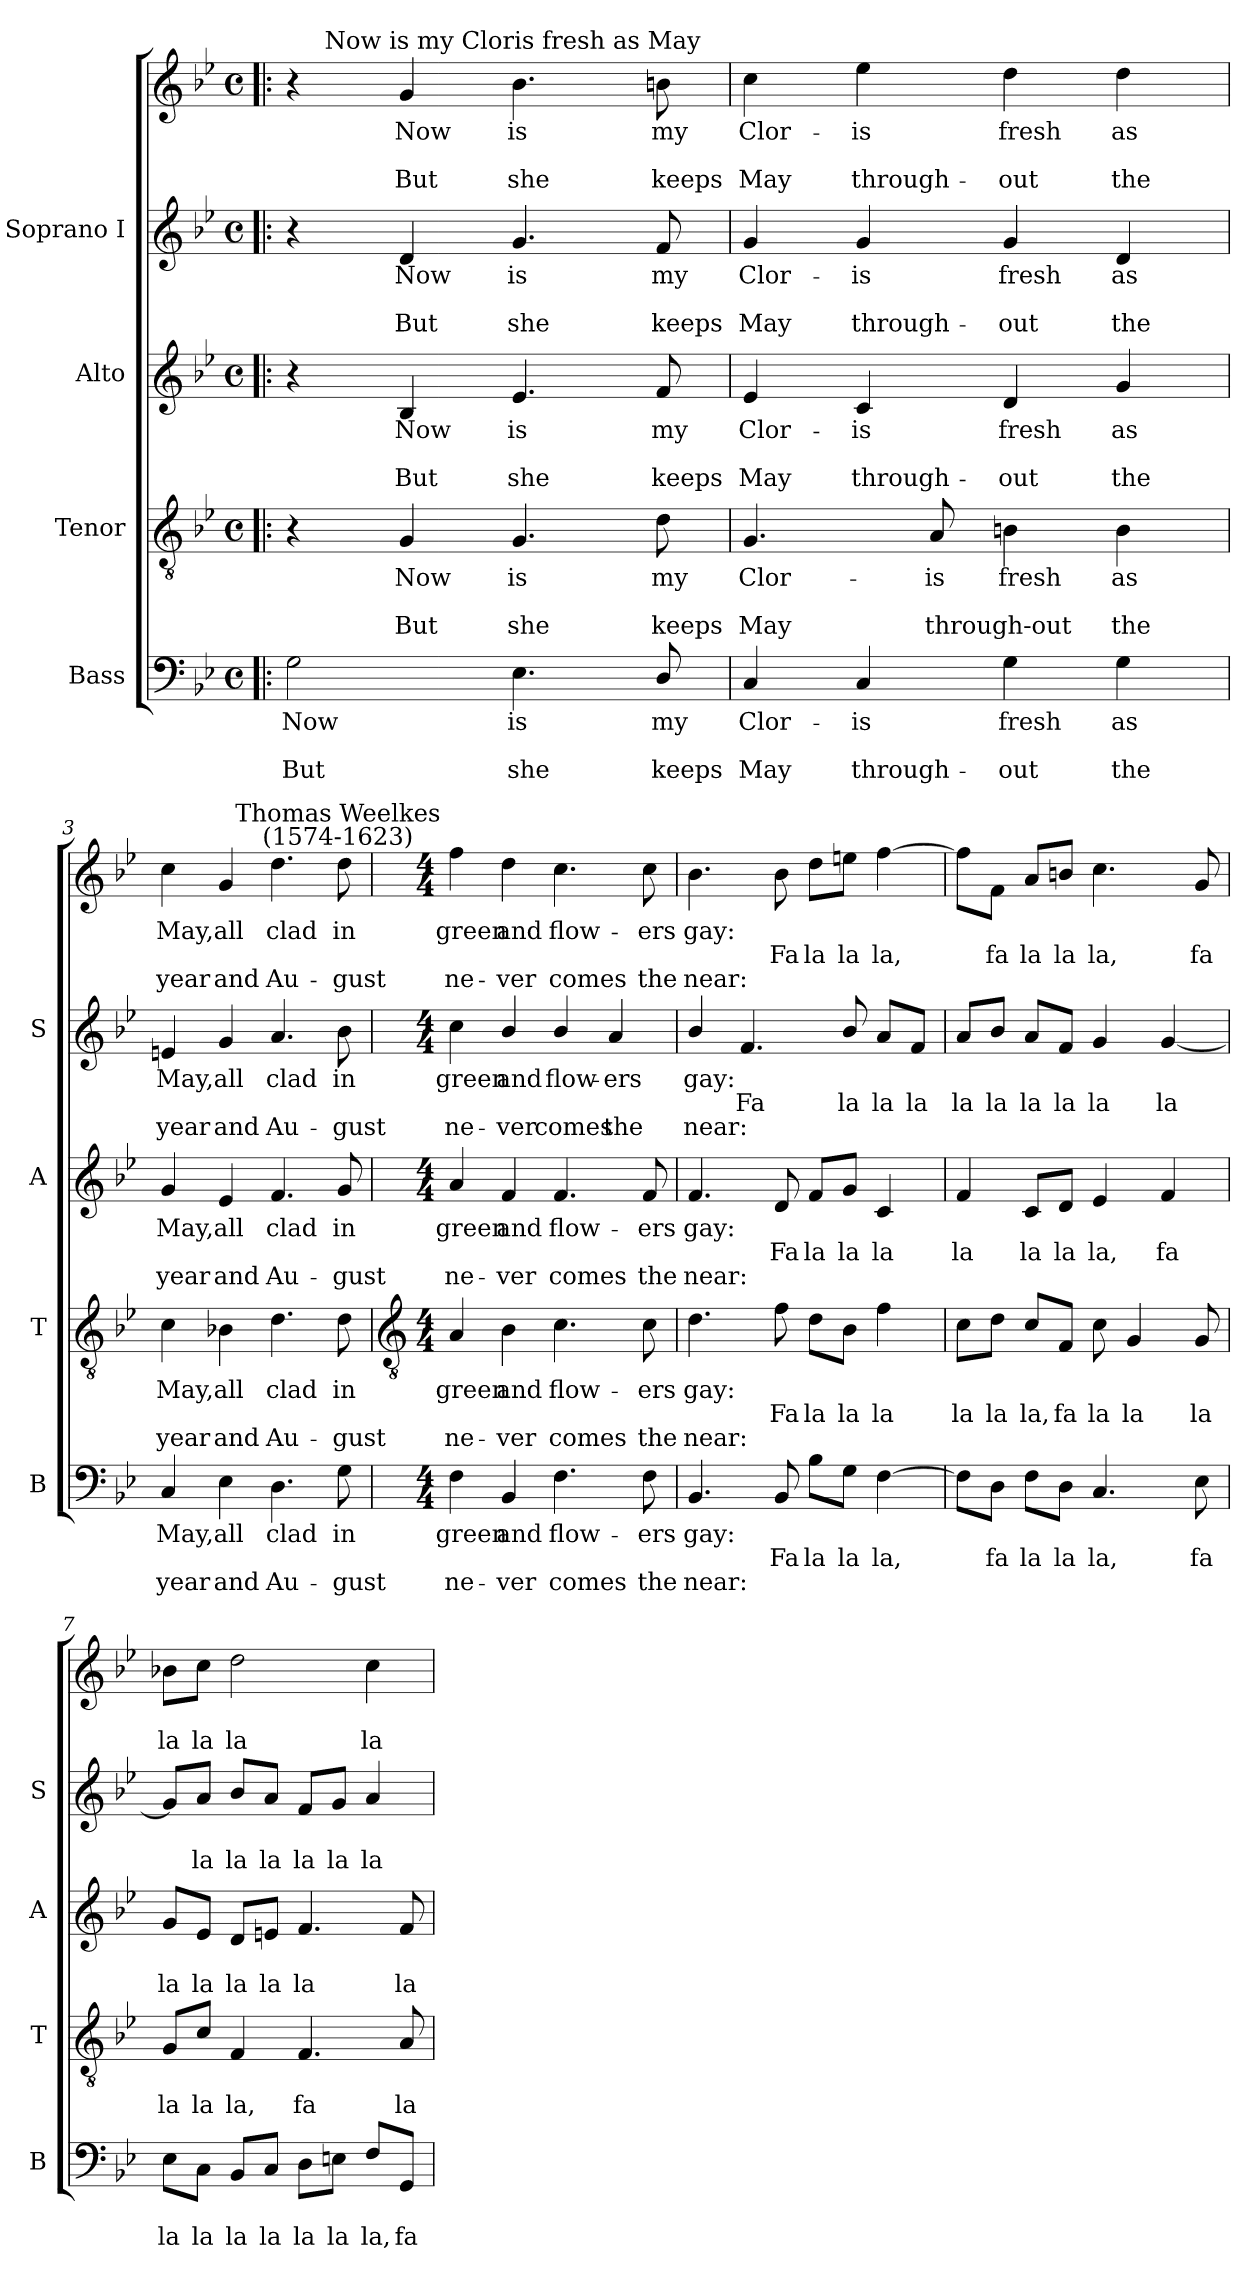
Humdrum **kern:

**kern	**text	**text	**text	**kern	**text	**text	**text	**kern	**text	**text	**text	**kern	**text	**text	**text	**kern	**text	**text	**text
*part4	*part4	*part4	*part4	*part3	*part3	*part3	*part3	*part2	*part2	*part2	*part2	*part1	*part1	*part1	*part1	*part1	*part1	*part1	*part1
*staff5	*staff5	*staff5	*staff5	*staff4	*staff4	*staff4	*staff4	*staff3	*staff3	*staff3	*staff3	*staff2	*staff2	*staff2	*staff2	*staff1	*staff1	*staff1	*staff1
*I"Bass	*	*	*	*I"Tenor	*	*	*	*I"Alto	*	*	*	*I"Soprano I	*	*	*	*	*	*	*
*I'B	*	*	*	*I'T	*	*	*	*I'A	*	*	*	*I'S	*	*	*	*	*	*	*
*clefF4	*	*	*	*clefGv2	*	*	*	*clefG2	*	*	*	*clefG2	*	*	*	*clefG2	*	*	*
*k[b-e-]	*	*	*	*k[b-e-]	*	*	*	*k[b-e-]	*	*	*	*k[b-e-]	*	*	*	*k[b-e-]	*	*	*
*B-:	*	*	*	*B-:	*	*	*	*B-:	*	*	*	*B-:	*	*	*	*B-:	*	*	*
*M4/4	*	*	*	*M4/4	*	*	*	*M4/4	*	*	*	*M4/4	*	*	*	*M4/4	*	*	*
*met(c)	*	*	*	*met(c)	*	*	*	*met(c)	*	*	*	*met(c)	*	*	*	*met(c)	*	*	*
=1!|:	=1!|:	=1!|:	=1!|:	=1!|:	=1!|:	=1!|:	=1!|:	=1!|:	=1!|:	=1!|:	=1!|:	=1!|:	=1!|:	=1!|:	=1!|:	=1!|:	=1!|:	=1!|:	=1!|:
!	!LO:LY:b	!	!LO:LY:b	!	!	!	!	!	!	!	!	!	!	!	!	!	!	!	!
2G	Now	.	But	4r	.	.	.	4r	.	.	.	4r	.	.	.	4r	.	.	.
!	!	!	!	!	!LO:LY:b	!	!LO:LY:b	!	!LO:LY:b	!	!LO:LY:b	!	!LO:LY:b	!	!LO:LY:b	!	!LO:LY:b	!	!LO:LY:b
.	.	.	.	4G	Now	.	But	4B-	Now	.	But	4d	Now	.	But	4g	Now	.	But
!	!	!	!	!	!	!	!	!	!	!	!	!	!	!	!	!LO:TX:a:cj:t=Now is my Cloris fresh as May	!	!	!
!	!LO:LY:b	!	!LO:LY:b	!	!LO:LY:b	!	!LO:LY:b	!	!LO:LY:b	!	!LO:LY:b	!	!LO:LY:b	!	!LO:LY:b	!	!LO:LY:b	!	!LO:LY:b
4.E-	is	.	she	4.G	is	.	she	4.e-	is	.	she	4.g	is	.	she	4.b-	is	.	she
!	!LO:LY:b	!	!LO:LY:b	!	!LO:LY:b	!	!LO:LY:b	!	!LO:LY:b	!	!LO:LY:b	!	!LO:LY:b	!	!LO:LY:b	!	!LO:LY:b	!	!LO:LY:b
8D/	my	.	keeps	8d	my	.	keeps	8f	my	.	keeps	8f	my	.	keeps	8bn	my	.	keeps
=2	=2	=2	=2	=2	=2	=2	=2	=2	=2	=2	=2	=2	=2	=2	=2	=2	=2	=2	=2
!	!LO:LY:b	!	!LO:LY:b	!	!LO:LY:b	!	!LO:LY:b	!	!LO:LY:b	!	!LO:LY:b	!	!LO:LY:b	!	!LO:LY:b	!	!LO:LY:b	!	!LO:LY:b
4C	Clor-	.	-May	4.G	Clor-	.	-May	4e-	Clor-	.	-May	4g	Clor-	.	-May	4cc	Clor-	.	-May
!	!LO:LY:b	!	!LO:LY:b	!	!	!	!	!	!LO:LY:b	!	!LO:LY:b	!	!LO:LY:b	!	!LO:LY:b	!	!LO:LY:b	!	!LO:LY:b
4C	is	.	through-	.	.	.	.	4c	is	.	through-	4g	is	.	through-	4ee-	is	.	through-
!	!	!	!	!	!LO:LY:b	!	!LO:LY:b	!	!	!	!	!	!	!	!	!	!	!	!
.	.	.	.	8A	is	.	through-out	.	.	.	.	.	.	.	.	.	.	.	.
!	!LO:LY:b	!	!LO:LY:b	!	!LO:LY:b	!	!	!	!LO:LY:b	!	!LO:LY:b	!	!LO:LY:b	!	!LO:LY:b	!	!LO:LY:b	!	!LO:LY:b
4G	-fresh	.	out	4Bn	fresh	.	.	4d	-fresh	.	out	4g	-fresh	.	out	4dd	-fresh	.	out
!	!LO:LY:b	!	!LO:LY:b	!	!LO:LY:b	!	!LO:LY:b	!	!LO:LY:b	!	!LO:LY:b	!	!LO:LY:b	!	!LO:LY:b	!	!LO:LY:b	!	!LO:LY:b
4G	as	.	the	4B	as	.	the	4g	as	.	the	4d	as	.	the	4dd	as	.	the
=3	=3	=3	=3	=3	=3	=3	=3	=3	=3	=3	=3	=3	=3	=3	=3	=3	=3	=3	=3
!	!LO:LY:b	!	!LO:LY:b	!	!LO:LY:b	!	!LO:LY:b	!	!LO:LY:b	!	!LO:LY:b	!	!LO:LY:b	!	!LO:LY:b	!	!LO:LY:b	!	!LO:LY:b
4C	May,	.	year	4c	May,	.	year	4g	May,	.	year	4en	May,	.	year	4cc	May,	.	year
!	!LO:LY:b	!	!LO:LY:b	!	!LO:LY:b	!	!LO:LY:b	!	!LO:LY:b	!	!LO:LY:b	!	!LO:LY:b	!	!LO:LY:b	!	!LO:LY:b	!	!LO:LY:b
4E-	all	.	and	4B-X	all	.	and	4e-	all	.	and	4g	all	.	and	4g	all	.	and
!	!LO:LY:b	!	!LO:LY:b	!	!LO:LY:b	!	!LO:LY:b	!	!LO:LY:b	!	!LO:LY:b	!	!LO:LY:b	!	!LO:LY:b	!	!LO:LY:b	!	!LO:LY:b
4.D	clad	.	Au-	4.d	clad	.	Au-	4.f	clad	.	Au-	4.a	clad	.	Au-	4.dd	clad	.	Au-
!	!	!	!	!	!	!	!	!	!	!	!	!	!	!	!	!LO:TX:a:cj:t=Thomas Weelkes\n(1574-1623)	!	!	!
!	!LO:LY:b	!	!LO:LY:b	!	!LO:LY:b	!	!LO:LY:b	!	!LO:LY:b	!	!LO:LY:b	!	!LO:LY:b	!	!LO:LY:b	!	!LO:LY:b	!	!LO:LY:b
8G	-in	.	gust	8d	-in	.	gust	8g	-in	.	gust	8b-	-in	.	gust	8dd	-in	.	gust
!!LO:LB:g=z
=4	=4	=4	=4	=4	=4	=4	=4	=4	=4	=4	=4	=4	=4	=4	=4	=4	=4	=4	=4
*	*	*	*	*clefGv2	*	*	*	*	*	*	*	*	*	*	*	*	*	*	*
*M4/4	*	*	*	*M4/4	*	*	*	*M4/4	*	*	*	*M4/4	*	*	*	*M4/4	*	*	*
!	!LO:LY:b	!	!LO:LY:b	!	!LO:LY:b	!	!LO:LY:b	!	!LO:LY:b	!	!LO:LY:b	!	!LO:LY:b	!	!LO:LY:b	!	!LO:LY:b	!	!LO:LY:b
4F	green	.	ne-	4A	green	.	ne-	4a	green	.	ne-	4cc	green	.	ne-	4ff	green	.	ne-
!	!LO:LY:b	!	!LO:LY:b	!	!LO:LY:b	!	!LO:LY:b	!	!LO:LY:b	!	!LO:LY:b	!	!LO:LY:b	!	!LO:LY:b	!	!LO:LY:b	!	!LO:LY:b
4BB-	-and	.	ver	4B-	-and	.	ver	4f	-and	.	ver	4b-/	-and	.	ver	4dd	-and	.	ver
!	!LO:LY:b	!	!LO:LY:b	!	!LO:LY:b	!	!LO:LY:b	!	!LO:LY:b	!	!LO:LY:b	!	!LO:LY:b	!	!LO:LY:b	!	!LO:LY:b	!	!LO:LY:b
4.F	flow-	.	-comes	4.c	flow-	.	-comes	4.f	flow-	.	-comes	4b-/	flow-	.	-comes	4.cc	flow-	.	-comes
!	!	!	!	!	!	!	!	!	!	!	!	!	!LO:LY:b	!	!LO:LY:b	!	!	!	!
.	.	.	.	.	.	.	.	.	.	.	.	4a	ers	.	the	.	.	.	.
!	!LO:LY:b	!	!LO:LY:b	!	!LO:LY:b	!	!LO:LY:b	!	!LO:LY:b	!	!LO:LY:b	!	!	!	!	!	!LO:LY:b	!	!LO:LY:b
8F	ers	.	the	8c	ers	.	the	8f	ers	.	the	.	.	.	.	8cc	ers	.	the
=5	=5	=5	=5	=5	=5	=5	=5	=5	=5	=5	=5	=5	=5	=5	=5	=5	=5	=5	=5
!	!LO:LY:b	!	!LO:LY:b	!	!LO:LY:b	!	!LO:LY:b	!	!LO:LY:b	!	!LO:LY:b	!	!LO:LY:b	!	!LO:LY:b	!	!LO:LY:b	!	!LO:LY:b
4.BB-	gay:	.	near:	4.d	gay:	.	near:	4.f	gay:	.	near:	4b-/	gay:	.	near:	4.b-	gay:	.	near:
!	!	!	!	!	!	!	!	!	!	!	!	!	!	!LO:LY:b	!	!	!	!	!
.	.	.	.	.	.	.	.	.	.	.	.	4.f	.	Fa	.	.	.	.	.
!	!	!LO:LY:b	!	!	!	!LO:LY:b	!	!	!	!LO:LY:b	!	!	!	!	!	!	!	!LO:LY:b	!
8BB-	.	Fa	.	8f	.	Fa	.	8d	.	Fa	.	.	.	.	.	8b-	.	Fa	.
!	!	!LO:LY:b	!	!	!	!LO:LY:b	!	!	!	!LO:LY:b	!	!	!	!	!	!	!	!LO:LY:b	!
8B-\L	.	la	.	8d\L	.	la	.	8f/L	.	la	.	.	.	.	.	8dd\L	.	la	.
!	!	!LO:LY:b	!	!	!	!LO:LY:b	!	!	!	!LO:LY:b	!	!	!	!LO:LY:b	!	!	!	!LO:LY:b	!
8G\J	.	la	.	8B-\J	.	la	.	8g/J	.	la	.	8b-/	.	la	.	8een\J	.	la	.
!	!	!LO:LY:b	!	!	!	!LO:LY:b	!	!	!	!LO:LY:b	!	!	!	!LO:LY:b	!	!	!	!LO:LY:b	!
[4F	.	la,	.	4f	.	la	.	4c	.	la	.	8a/L	.	la	.	[4ff	.	la,	.
!	!	!	!	!	!	!	!	!	!	!	!	!	!	!LO:LY:b	!	!	!	!	!
.	.	.	.	.	.	.	.	.	.	.	.	8f/J	.	la	.	.	.	.	.
=6	=6	=6	=6	=6	=6	=6	=6	=6	=6	=6	=6	=6	=6	=6	=6	=6	=6	=6	=6
!	!	!	!	!	!	!LO:LY:b	!	!	!	!LO:LY:b	!	!	!	!LO:LY:b	!	!	!	!	!
8F\L]	.	.	.	8c\L	.	la	.	4f	.	la	.	8a/L	.	la	.	8ff\L]	.	.	.
!	!	!LO:LY:b	!	!	!	!LO:LY:b	!	!	!	!	!	!	!	!LO:LY:b	!	!	!	!LO:LY:b	!
8D\J	.	fa	.	8d\J	.	la	.	.	.	.	.	8b-/J	.	la	.	8f\J	.	fa	.
!	!	!LO:LY:b	!	!	!	!LO:LY:b	!	!	!	!LO:LY:b	!	!	!	!LO:LY:b	!	!	!	!LO:LY:b	!
8F\L	.	la	.	8c/L	.	la,	.	8c/L	.	la	.	8a/L	.	la	.	8a/L	.	la	.
!	!	!LO:LY:b	!	!	!	!LO:LY:b	!	!	!	!LO:LY:b	!	!	!	!LO:LY:b	!	!	!	!LO:LY:b	!
8D\J	.	la	.	8F/J	.	fa	.	8d/J	.	la	.	8f/J	.	la	.	8bn/J	.	la	.
!	!	!LO:LY:b	!	!	!	!LO:LY:b	!	!	!	!LO:LY:b	!	!	!	!LO:LY:b	!	!	!	!LO:LY:b	!
4.C	.	la,	.	8c	.	la	.	4e-	.	la,	.	4g	.	la	.	4.cc	.	la,	.
!	!	!	!	!	!	!LO:LY:b	!	!	!	!	!	!	!	!	!	!	!	!	!
.	.	.	.	4G	.	la	.	.	.	.	.	.	.	.	.	.	.	.	.
!	!	!	!	!	!	!	!	!	!	!LO:LY:b	!	!	!	!LO:LY:b	!	!	!	!	!
.	.	.	.	.	.	.	.	4f	.	fa	.	[4g	.	la	.	.	.	.	.
!	!	!LO:LY:b	!	!	!	!LO:LY:b	!	!	!	!	!	!	!	!	!	!	!	!LO:LY:b	!
8E-	.	fa	.	8G	.	la	.	.	.	.	.	.	.	.	.	8g	.	fa	.
=7	=7	=7	=7	=7	=7	=7	=7	=7	=7	=7	=7	=7	=7	=7	=7	=7	=7	=7	=7
!	!	!LO:LY:b	!	!	!	!LO:LY:b	!	!	!	!LO:LY:b	!	!	!	!	!	!	!	!LO:LY:b	!
8E-\L	.	la	.	8G/L	.	la	.	8g/L	.	la	.	8g/L]	.	.	.	8b-X\L	.	la	.
!	!	!LO:LY:b	!	!	!	!LO:LY:b	!	!	!	!LO:LY:b	!	!	!	!LO:LY:b	!	!	!	!LO:LY:b	!
8C\J	.	la	.	8c/J	.	la	.	8e-/J	.	la	.	8a/J	.	la	.	8cc\J	.	la	.
!	!	!LO:LY:b	!	!	!	!LO:LY:b	!	!	!	!LO:LY:b	!	!	!	!LO:LY:b	!	!	!	!LO:LY:b	!
8BB-/L	.	la	.	4F	.	la,	.	8d/L	.	la	.	8b-/L	.	la	.	2dd	.	la	.
!	!	!LO:LY:b	!	!	!	!	!	!	!	!LO:LY:b	!	!	!	!LO:LY:b	!	!	!	!	!
8C/J	.	la	.	.	.	.	.	8en/J	.	la	.	8a/J	.	la	.	.	.	.	.
!	!	!LO:LY:b	!	!	!	!LO:LY:b	!	!	!	!LO:LY:b	!	!	!	!LO:LY:b	!	!	!	!	!
8D\L	.	la	.	4.F	.	fa	.	4.f	.	la	.	8f/L	.	la	.	.	.	.	.
!	!	!LO:LY:b	!	!	!	!	!	!	!	!	!	!	!	!LO:LY:b	!	!	!	!	!
8En\J	.	la	.	.	.	.	.	.	.	.	.	8g/J	.	la	.	.	.	.	.
!	!	!LO:LY:b	!	!	!	!	!	!	!	!	!	!	!	!LO:LY:b	!	!	!	!LO:LY:b	!
8F/L	.	la,	.	.	.	.	.	.	.	.	.	4a	.	la	.	4cc	.	la	.
!	!	!LO:LY:b	!	!	!	!LO:LY:b	!	!	!	!LO:LY:b	!	!	!	!	!	!	!	!	!
8GG/J	.	fa	.	8A	.	la	.	8f	.	la	.	.	.	.	.	.	.	.	.
=	=	=	=	=	=	=	=	=	=	=	=	=	=	=	=	=	=	=	=
*-	*-	*-	*-	*-	*-	*-	*-	*-	*-	*-	*-	*-	*-	*-	*-	*-	*-	*-	*-
